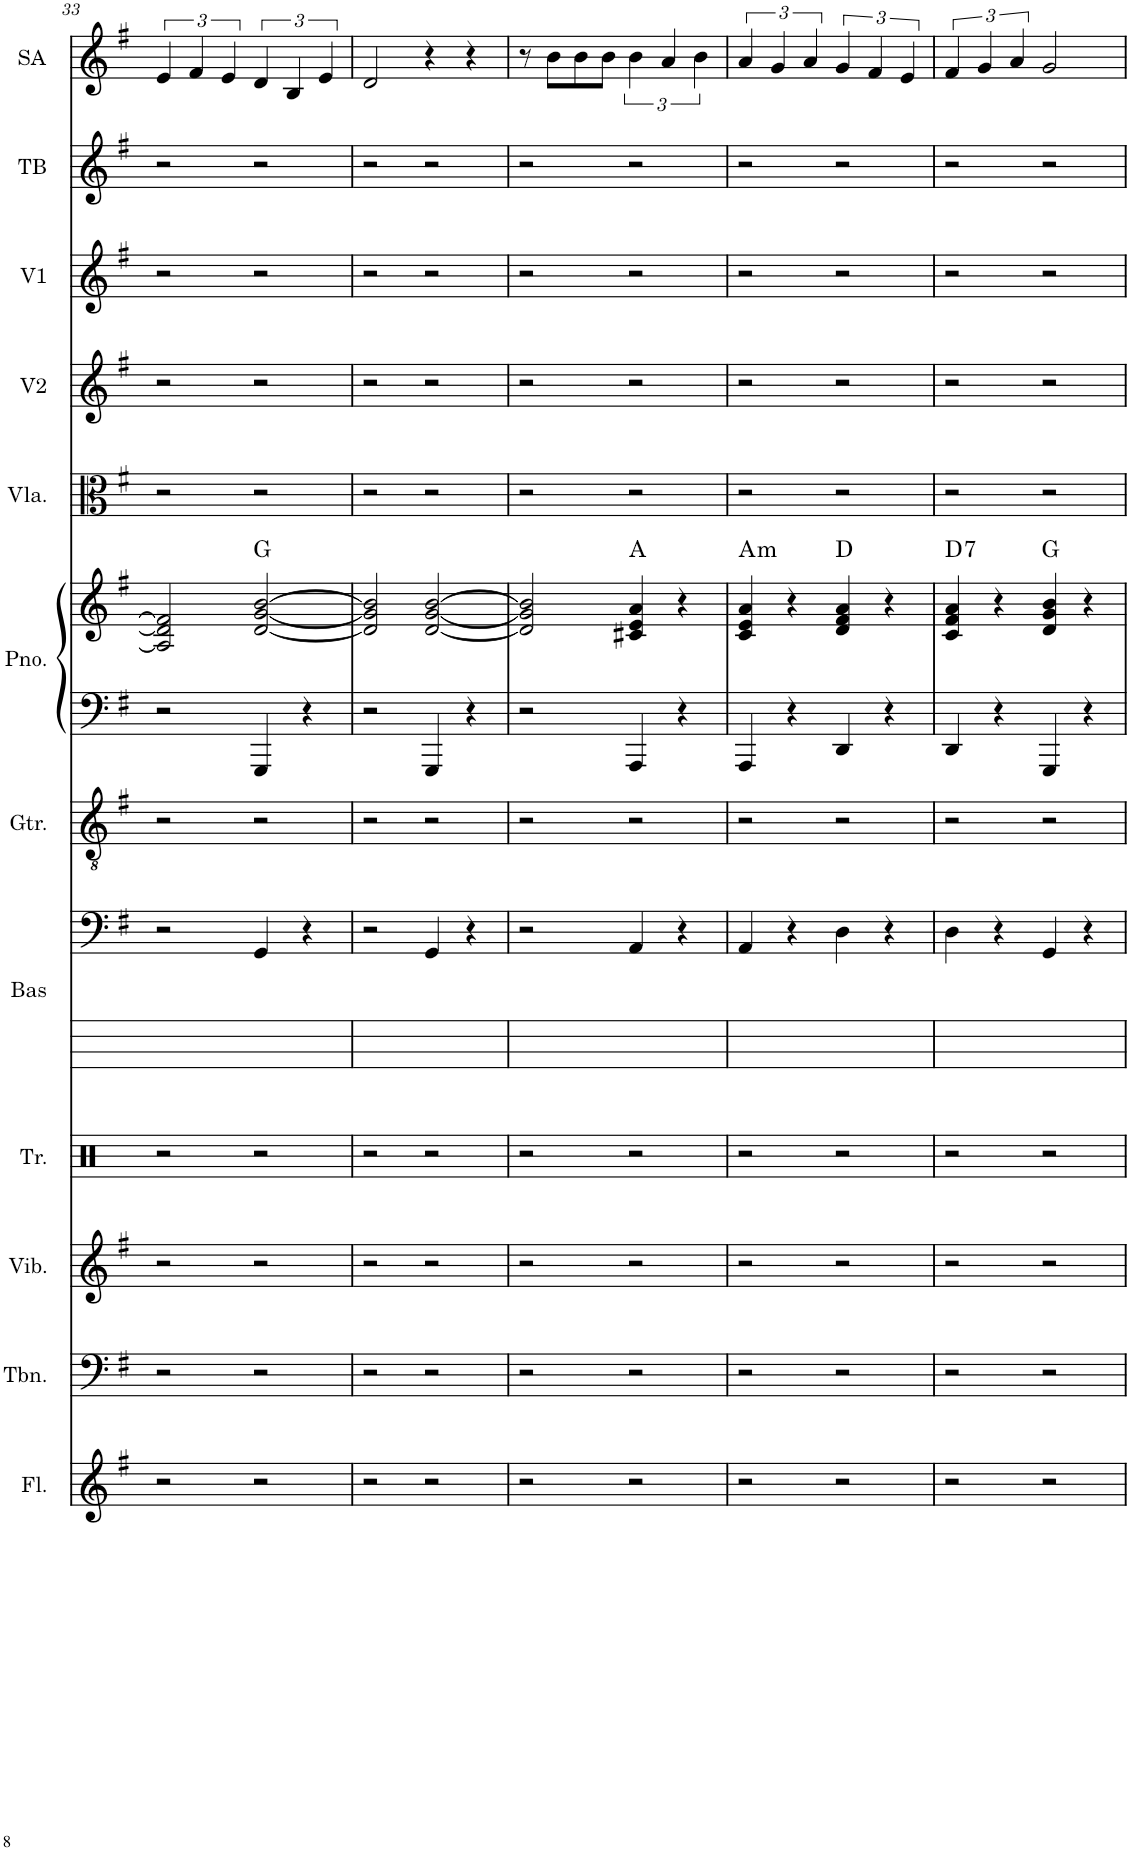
**kern	**kern	**kern	**kern	**kern	**kern	**kern	**kern	**kern	**harte	**kern	**kern	**kern	**kern	**kern
*part12	*part11	*part10	*part9	*part8	*part8	*part7	*part6	*part6	*part6	*part5	*part4	*part3	*part2	*part1
*staff14	*staff13	*staff12	*staff11	*staff10	*staff9	*staff8	*staff7	*staff6	*	*staff5	*staff4	*staff3	*staff2	*staff1
*I"Flute	*I"Trombone	*I"Vibraphone	*I"Trummor	*I"Bas	*	*I"Gitarr	*I"Piano	*	*	*I"Viola	*I"Violin 2	*I"Violin 1	*I"TB	*I"SA
*I'Fl.	*I'Tbn.	*I'Vib.	*I'Tr.	*I'Bas	*	*I'Gtr.	*I'Pno.	*	*	*I'Vla.	*I'V2	*I'V1	*I'TB	*I'SA
!!LO:PB:g=z
*clefG2	*clefF4	*clefG2	*clefX	*	*clefF4	*clefGv2	*clefF4	*clefG2	*	*clefC3	*clefG2	*clefG2	*clefG2	*clefG2
*	*	*	*	*Trd7c12	*Trd7c12	*	*	*	*	*	*	*	*	*
*k[f#]	*k[f#]	*k[f#]	*k[]	*k[f#]	*k[f#]	*k[f#]	*k[f#]	*k[f#]	*	*k[f#]	*k[f#]	*k[f#]	*k[f#]	*k[f#]
*M4/4	*M4/4	*M4/4	*M4/4	*M4/4	*M4/4	*M4/4	*M4/4	*M4/4	*	*M4/4	*M4/4	*M4/4	*M4/4	*M4/4
=33	=33	=33	=33	=33	=33	=33	=33	=33	=33	=33	=33	=33	=33	=33
2r	2r	2r	2r	2r	2r	2r	2r	2A/] 2d/] 2f#/]	.	2r	2r	2r	2r	6e/
.	.	.	.	.	.	.	.	.	.	.	.	.	.	6f#/
.	.	.	.	.	.	.	.	.	.	.	.	.	.	6e/
2r	2r	2r	2r	2r	4GG/	2r	4GGG/	[2d/ [2g/ [2b/	G:maj	2r	2r	2r	2r	6d/
.	.	.	.	.	.	.	.	.	.	.	.	.	.	6B/
.	.	.	.	.	4r	.	4r	.	.	.	.	.	.	.
.	.	.	.	.	.	.	.	.	.	.	.	.	.	6e/
=34	=34	=34	=34	=34	=34	=34	=34	=34	=34	=34	=34	=34	=34	=34
2r	2r	2r	2r	2r	2r	2r	2r	2d/] 2g/] 2b/]	.	2r	2r	2r	2r	2d/
2r	2r	2r	2r	2r	4GG/	2r	4GGG/	[2d/ [2g/ [2b/	.	2r	2r	2r	2r	4r
.	.	.	.	.	4r	.	4r	.	.	.	.	.	.	4r
=35	=35	=35	=35	=35	=35	=35	=35	=35	=35	=35	=35	=35	=35	=35
2r	2r	2r	2r	2r	2r	2r	2r	2d/] 2g/] 2b/]	.	2r	2r	2r	2r	8r
.	.	.	.	.	.	.	.	.	.	.	.	.	.	8b\L
.	.	.	.	.	.	.	.	.	.	.	.	.	.	8b\
.	.	.	.	.	.	.	.	.	.	.	.	.	.	8b\J
2r	2r	2r	2r	2r	4AA/	2r	4AAA/	4c#X/ 4e/ 4a/	A:maj	2r	2r	2r	2r	6b\
.	.	.	.	.	.	.	.	.	.	.	.	.	.	6a/
.	.	.	.	.	4r	.	4r	4r	.	.	.	.	.	.
.	.	.	.	.	.	.	.	.	.	.	.	.	.	6b\
=36	=36	=36	=36	=36	=36	=36	=36	=36	=36	=36	=36	=36	=36	=36
!	!	!	!	!	!	!	!	!	!LO:H:kt=m	!	!	!	!	!
2r	2r	2r	2r	2r	4AA/	2r	4AAA/	4c/ 4e/ 4a/	A:min	2r	2r	2r	2r	6a/
.	.	.	.	.	.	.	.	.	.	.	.	.	.	6g/
.	.	.	.	.	4r	.	4r	4r	.	.	.	.	.	.
.	.	.	.	.	.	.	.	.	.	.	.	.	.	6a/
2r	2r	2r	2r	2r	4D\	2r	4DD/	4d/ 4f#/ 4a/	D:maj	2r	2r	2r	2r	6g/
.	.	.	.	.	.	.	.	.	.	.	.	.	.	6f#/
.	.	.	.	.	4r	.	4r	4r	.	.	.	.	.	.
.	.	.	.	.	.	.	.	.	.	.	.	.	.	6e/
=37	=37	=37	=37	=37	=37	=37	=37	=37	=37	=37	=37	=37	=37	=37
!	!	!	!	!	!	!	!	!	!LO:H:kt=7	!	!	!	!	!
2r	2r	2r	2r	2r	4D\	2r	4DD/	4c/ 4f#/ 4a/	D:7	2r	2r	2r	2r	6f#/
.	.	.	.	.	.	.	.	.	.	.	.	.	.	6g/
.	.	.	.	.	4r	.	4r	4r	.	.	.	.	.	.
.	.	.	.	.	.	.	.	.	.	.	.	.	.	6a/
2r	2r	2r	2r	2r	4GG/	2r	4GGG/	4d/ 4g/ 4b/	G:maj	2r	2r	2r	2r	2g/
.	.	.	.	.	4r	.	4r	4r	.	.	.	.	.	.
=	=	=	=	=	=	=	=	=	=	=	=	=	=	=
*-	*-	*-	*-	*-	*-	*-	*-	*-	*-	*-	*-	*-	*-	*-
